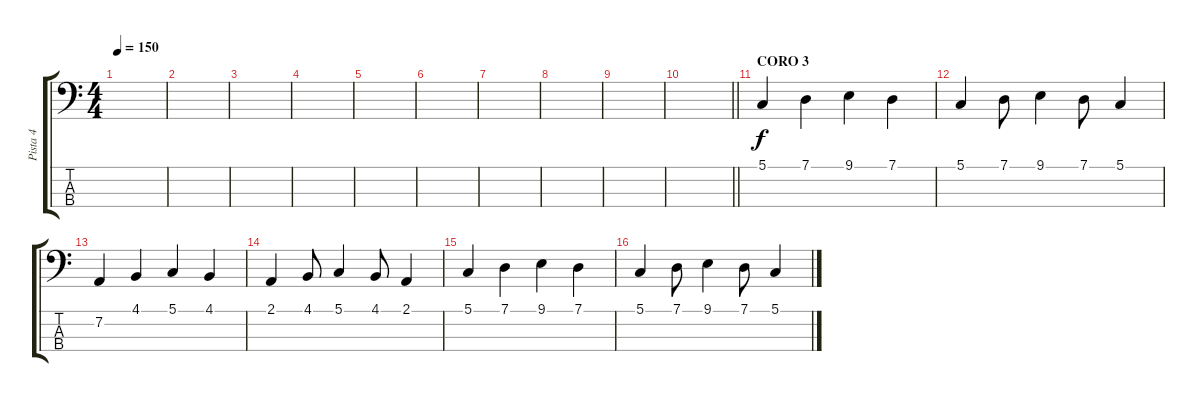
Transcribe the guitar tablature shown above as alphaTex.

\track ("Pista 4" "Pista 4") {instrument trombone}
\staff {score tabs}
\tuning (G2 D2 A1 E1) {hide}
\ts (4 4)
\tempo 150
\clef f4
\ks c
|
|
|
|
|
|
|
|
|
\barLineRight lightlight
|
\section ("" "CORO 3")
5.1.4 7.1.4 9.1.4 7.1.4 |
5.1.4 7.1.8 9.1.4 7.1.8 5.1.4 |
7.2.4 4.1.4 5.1.4 4.1.4 |
2.1.4 4.1.8 5.1.4 4.1.8 2.1.4 |
5.1.4 7.1.4 9.1.4 7.1.4 |
5.1.4 7.1.8 9.1.4 7.1.8 5.1.4
